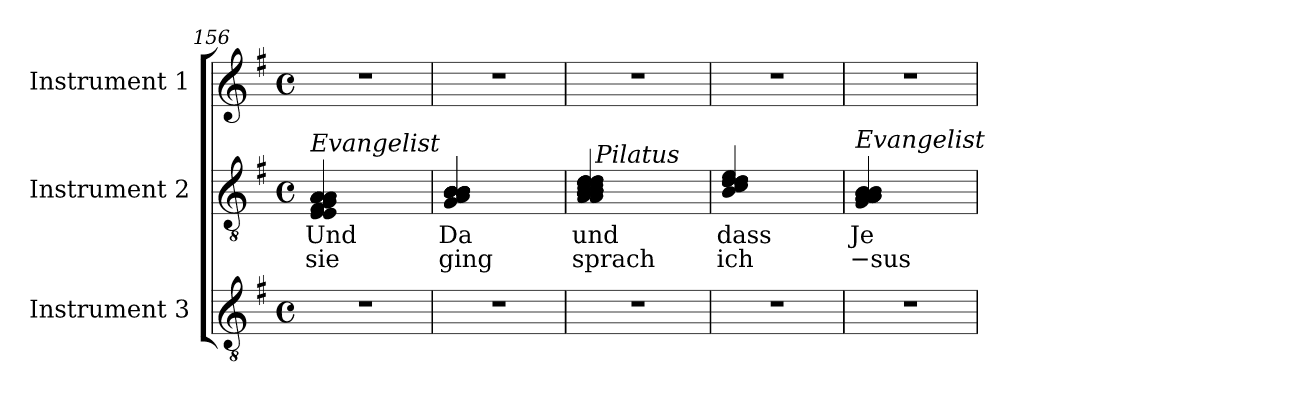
**kern	**kern	**text	**text	**kern
*part3	*part2	*part2	*part2	*part1
*staff3	*staff2	*staff2	*staff2	*staff1
*I"Instrument 3	*I"Instrument 2	*	*	*I"Instrument 1
!!LO:LB:g=z
*clefGv2	*clefGv2	*	*	*clefG2
*k[f#]	*k[f#]	*	*	*k[f#]
*G:	*G:	*	*	*G:
*M4/4	*M4/4	*	*	*M4/4
*met(c)	*met(c)	*	*	*met(c)
=156	=156	=156	=156	=156
!	!LO:TX:a:i:t=Evangelist	!	!	!
!	!	!LO:LY:b:rj	!LO:LY:b:rj	!
1r	4A/ 4A/ 4A/ 4A/ 4A/ 4G/ 4F#/ 4E/ 4E/	Und	sie	1r
.	2.ryy	.	.	.
=157	=157	=157	=157	=157
!	!	!LO:LY:b:rj	!LO:LY:b:rj	!
1r	4B/ 4B/ 4B/ 4B/ 4B/ 4B/ 4B/ 4B/ 4B/ 4A/ 4G/ 4B/	Da	ging	1r
.	2.ryy	.	.	.
!!LO:LB:g=z
=158	=158	=158	=158	=158
!	!	!LO:LY:b:rj	!LO:LY:b:rj	!
*	*^	*	*	*
1r	4d/ 4d/ 4d/ 4d/ 4d/ 4d/ 4c/ 4c/ 4B/ 4B/ 4B/ 4B/ 4B/ 4B/ 4B/ 4B/ 4B/ 4B/ 4A/ 4A/ 4d/	16ryy	und	sprach	1r
!	!	!LO:TX:a:i:t=Pilatus	!	!	!
.	.	2...ryy	.	.	.
.	2.ryy	.	.	.	.
!!LO:LB:g=z
=159	=159	=159	=159	=159	=159
!	!	!	!LO:LY:b:rj	!LO:LY:b:rj	!
*	*v	*v	*	*	*
1r	4e/ 4d/ 4d/ 4d/ 4d/ 4d/ 4d/ 4c/ 4B/	dass	ich	1r
.	2.ryy	.	.	.
=160	=160	=160	=160	=160
!	!LO:TX:a:i:t=Evangelist	!	!	!
!	!	!LO:LY:b:rj	!LO:LY:b:rj	!
1r	4B/ 4B/ 4B/ 4B/ 4A/ 4A/ 4A/ 4A/ 4G/ 4A/	Je	−sus	1r
.	2.ryy	.	.	.
=	=	=	=	=
*-	*-	*-	*-	*-
